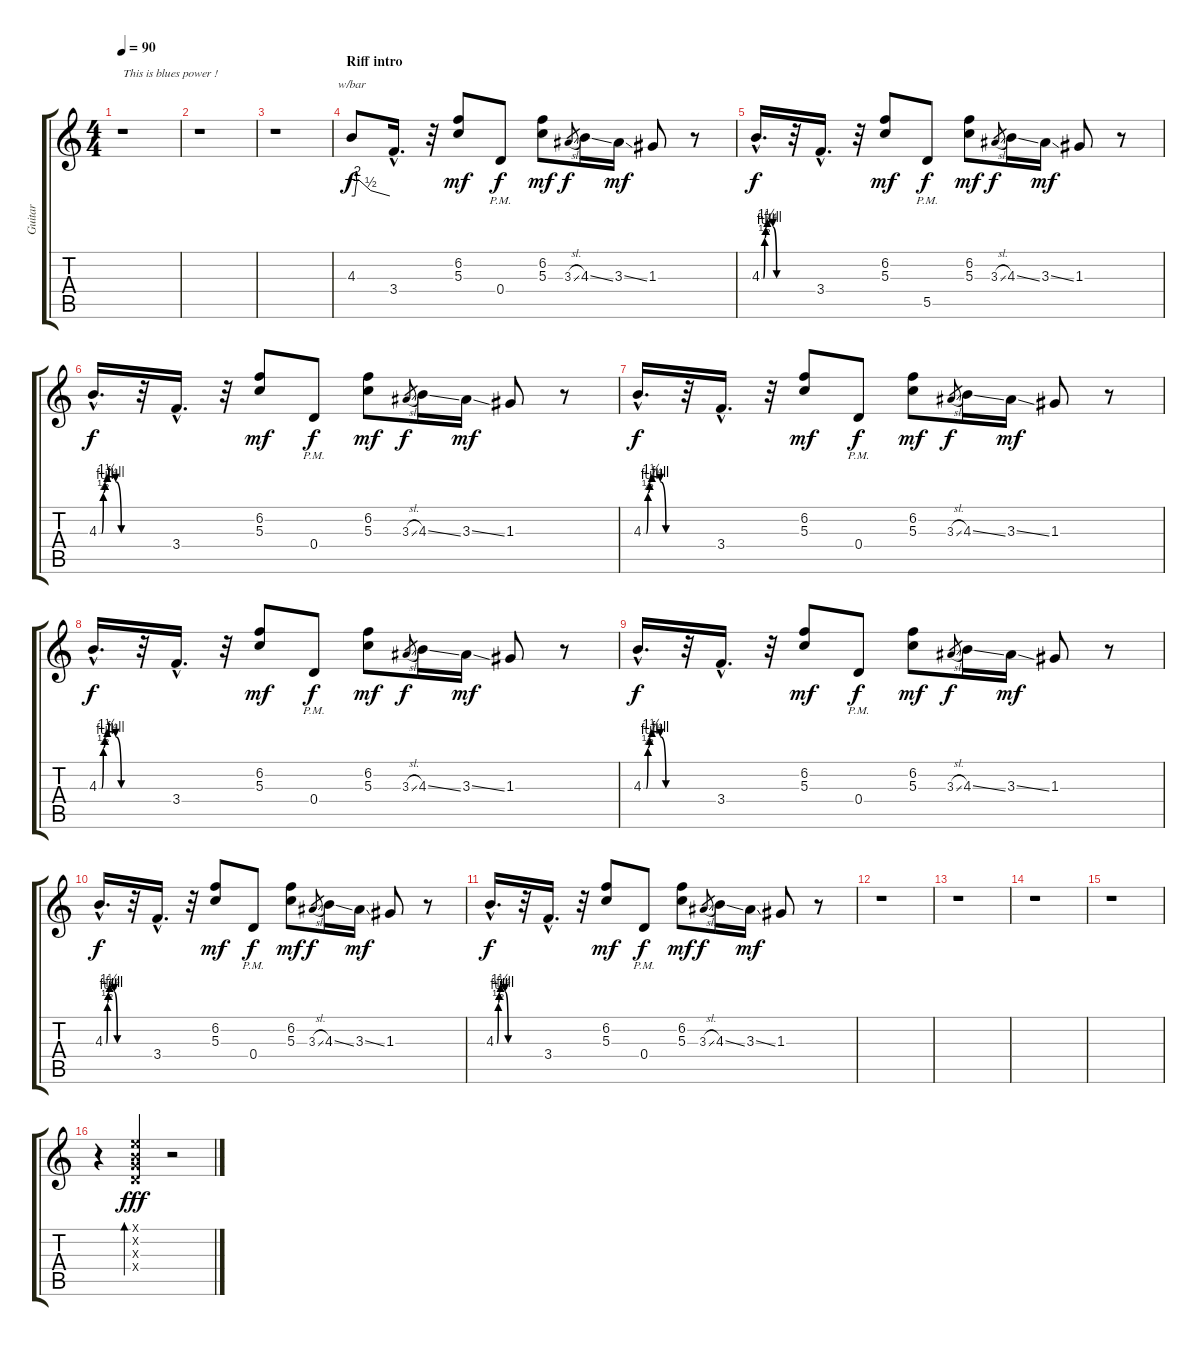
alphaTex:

\track ("Guitar" "Guitar") {instrument distortionguitar}
\staff {score tabs}
\tuning (E4 B3 G3 D3 A2 E2) {hide}
\ts (4 4)
\tempo 90
\clef g2
\ks c
r.1{txt "This is blues power !" dy f instrument distortionguitar} |
r.1 |
r.1 |
\section ("" "Riff intro")
4.3.8{tbe (custom default 0 0 5 0 7 4 9 8 11 8 30 2 60 0)} 3.4{hac}.16{d} r.32 (6.2 5.3).8{dy mf} 0.4{pm}.8{dy f} (6.2 5.3).8{dy mf} 3.3{sl}.8{gr dy f} 4.3{ss}.16 3.3{ss}.16{dy mf} 1.3.8 r.8 |
4.3{be (custom 0 0 5 0 8 2 11 4 15 5 30 4 40 0 58 0 60 0) hac}.16{d dy f} r.32 3.4{hac}.16{d} r.32 (6.2 5.3).8{dy mf} 5.5{pm}.8{dy f} (6.2 5.3).8{dy mf} 3.3{sl}.8{gr dy f} 4.3{ss}.16 3.3{ss}.16{dy mf} 1.3.8 r.8 |
4.3{be (custom 0 0 5 0 8 2 11 4 15 5 30 4 40 0 58 0 60 0) hac}.16{d dy f} r.32 3.4{hac}.16{d} r.32 (6.2 5.3).8{dy mf} 0.4{pm}.8{dy f} (6.2 5.3).8{dy mf} 3.3{sl}.8{gr dy f} 4.3{ss}.16 3.3{ss}.16{dy mf} 1.3.8 r.8 |
4.3{be (custom 0 0 5 0 8 2 11 4 15 5 30 4 40 0 58 0 60 0) hac}.16{d dy f} r.32 3.4{hac}.16{d} r.32 (6.2 5.3).8{dy mf} 0.4{pm}.8{dy f} (6.2 5.3).8{dy mf} 3.3{sl}.8{gr dy f} 4.3{ss}.16 3.3{ss}.16{dy mf} 1.3.8 r.8 |
4.3{be (custom 0 0 5 0 8 2 11 4 15 5 30 4 40 0 58 0 60 0) hac}.16{d dy f} r.32 3.4{hac}.16{d} r.32 (6.2 5.3).8{dy mf} 0.4{pm}.8{dy f} (6.2 5.3).8{dy mf} 3.3{sl}.8{gr dy f} 4.3{ss}.16 3.3{ss}.16{dy mf} 1.3.8 r.8 |
4.3{be (custom 0 0 5 0 8 2 11 4 15 5 30 4 40 0 58 0 60 0) hac}.16{d dy f} r.32 3.4{hac}.16{d} r.32 (6.2 5.3).8{dy mf} 0.4{pm}.8{dy f} (6.2 5.3).8{dy mf} 3.3{sl}.8{gr dy f} 4.3{ss}.16 3.3{ss}.16{dy mf} 1.3.8 r.8 |
4.3{be (custom 0 0 5 0 8 2 11 4 15 5 30 4 40 0 58 0 60 0) hac}.16{d dy f} r.32 3.4{hac}.16{d} r.32 (6.2 5.3).8{dy mf} 0.4{pm}.8{dy f} (6.2 5.3).8{dy mf} 3.3{sl}.8{gr dy f} 4.3{ss}.16 3.3{ss}.16{dy mf} 1.3.8 r.8 |
4.3{be (custom 0 0 5 0 8 2 11 4 15 5 30 4 40 0 58 0 60 0) hac}.16{d dy f} r.32 3.4{hac}.16{d} r.32 (6.2 5.3).8{dy mf} 0.4{pm}.8{dy f} (6.2 5.3).8{dy mf} 3.3{sl}.8{gr dy f} 4.3{ss}.16 3.3{ss}.16{dy mf} 1.3.8 r.8 |
r.1 |
r.1 |
r.1 |
r.1 |
r.4 (0.1{x} 0.2{x} 0.3{x} 0.4{x}).4{bd 60 dy fff} r.2
